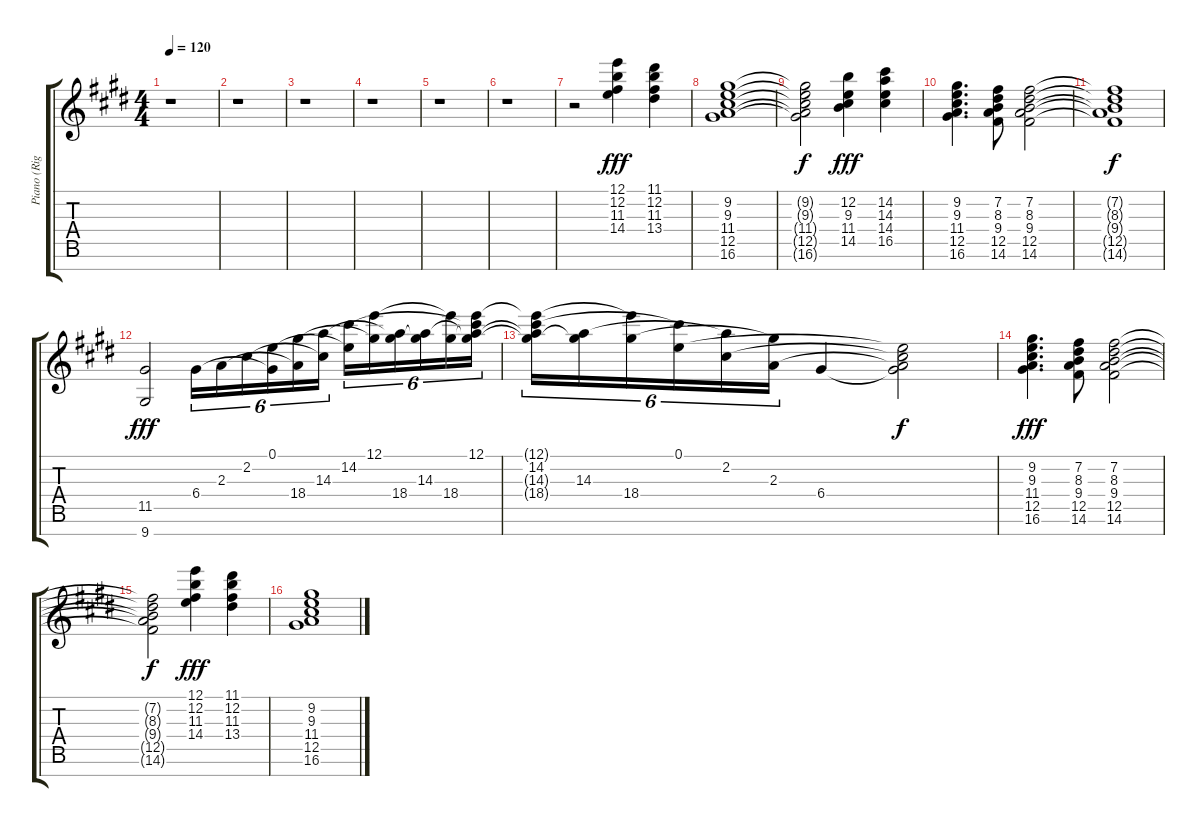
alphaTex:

\track ("Piano (Right Hand)" "Piano (Rig") {instrument acousticgrandpiano}
\staff {score tabs}
\tuning (E5 B4 G4 D4 A3 E3 B2) {hide}
\ts (4 4)
\tempo 120
\clef g2
\ks e
r.1{dy f} |
r.1 |
r.1 |
r.1 |
r.1 |
r.1 |
r.2 (12.1 12.2 11.3 14.4).4{dy fff volume 8} (11.1 12.2 11.3 13.4).4 |
(9.2 9.3 11.4 12.5 16.6).1 |
(9.2{t} 9.3{t} 11.4{t} 12.5{t} 16.6{t}).2{dy f} (12.2 9.3 11.4 14.5).4{dy fff} (14.2 14.3 14.4 16.5).4 |
(9.2 9.3 11.4 12.5 16.6).4{d} (7.2 8.3 9.4 12.5 14.6).8 (7.2 8.3 9.4 12.5 14.6).2 |
(7.2{t} 8.3{t} 9.4{t} 12.5{t} 14.6{t}).1{dy f} |
(11.5 9.7).2{dy fff} 6.4.16{tu (6 4)} 2.3.16{tu (6 4)} 2.2.16{tu (6 4)} (0.1 6.4{t}).16{tu (6 4)} (2.3{t} 18.4).16{tu (6 4)} (2.2{t} 14.3).16{tu (6 4)} (0.1{t} 14.2).16{tu (6 4)} (12.1 18.4{t}).16{tu (6 4)} (14.3{t} 18.4).16{tu (6 4)} (14.3 18.4{t}).16{tu (6 4)} (12.1{t} 18.4).16{tu (6 4)} (12.1 14.2{t} 14.3{t} 18.4{t}).16{tu (6 4)} |
(12.1{t} 14.2 14.3{t} 18.4{t}).16{tu (6 4)} (14.3 18.4{t}).16{tu (6 4)} (12.1{t} 18.4).16{tu (6 4)} (0.1 14.2{t}).16{tu (6 4)} (2.2 14.3{t}).16{tu (6 4)} (2.3 18.4{t}).16{tu (6 4)} 6.4.4 (0.1{t} 2.2{t} 2.3{t} 6.4{t}).2{dy f} |
(9.2 9.3 11.4 12.5 16.6).4{d dy fff} (7.2 8.3 9.4 12.5 14.6).8 (7.2 8.3 9.4 12.5 14.6).2 |
(7.2{t} 8.3{t} 9.4{t} 12.5{t} 14.6{t}).2{dy f} (12.1 12.2 11.3 14.4).4{dy fff} (11.1 12.2 11.3 13.4).4 |
(9.2 9.3 11.4 12.5 16.6).1
